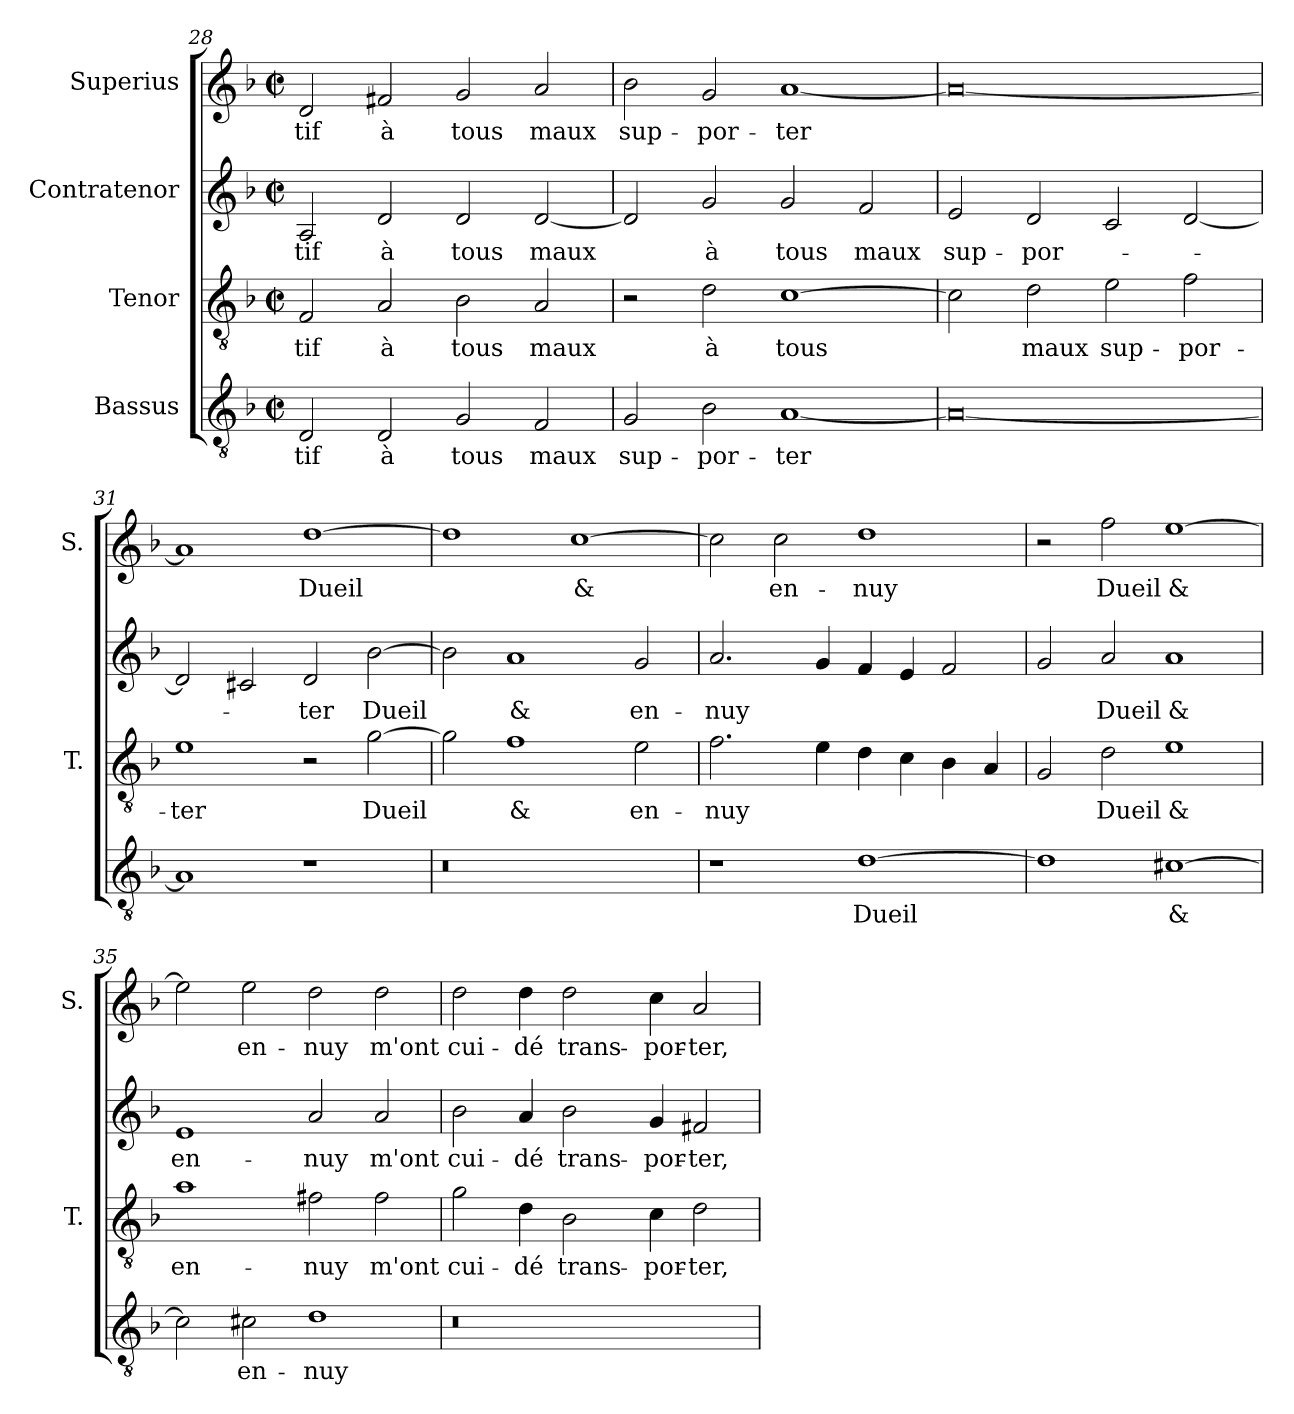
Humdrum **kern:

**kern	**text	**kern	**text	**kern	**text	**kern	**text
*part4	*part4	*part3	*part3	*part2	*part2	*part1	*part1
*staff4	*staff4	*staff3	*staff3	*staff2	*staff2	*staff1	*staff1
*I"Bassus	*	*I"Tenor	*	*I"Contratenor	*	*I"Superius	*
*	*	*I'T.	*	*	*	*I'S.	*
*clefGv2	*	*clefGv2	*	*clefG2	*	*clefG2	*
*k[b-]	*	*k[b-]	*	*k[b-]	*	*k[b-]	*
*F:	*	*F:	*	*F:	*	*F:	*
*M2/2	*	*M2/2	*	*M2/2	*	*M2/2	*
*met(c|)	*	*met(c|)	*	*met(c|)	*	*met(c|)	*
=28	=28	=28	=28	=28	=28	=28	=28
2D/	-tif	2F/	-tif	2A/	-tif	2d/	-tif
2D/	à	2A/	à	2d/	à	2f#X/	à
2G/	tous	2B-\	tous	2d/	tous	2g/	tous
2F/	maux	2A/	maux	[2d/	maux	2a/	maux
=29	=29	=29	=29	=29	=29	=29	=29
2G/	sup-	2r	.	2d/]	.	2b-\	sup-
2B-\	-por-	2d\	à	2g/	à	2g/	-por-
[1A/	-ter	[1c\	tous	2g/	tous	[1a/	-ter
.	.	.	.	2f/	maux	.	.
=30	=30	=30	=30	=30	=30	=30	=30
0A/_	.	2c\]	.	2e/	sup-	0a/_	.
.	.	2d\	maux	2d/	-por-	.	.
.	.	2e\	sup-	2c/	.	.	.
.	.	2f\	-por-	[2d/	.	.	.
=31	=31	=31	=31	=31	=31	=31	=31
1A/]	.	1e\	-ter	2d/]	.	1a/]	.
.	.	.	.	2c#X/	.	.	.
1r	.	2r	.	2d/	-ter	[1dd\	Dueil
.	.	[2g\	Dueil	[2b-\	Dueil	.	.
=32	=32	=32	=32	=32	=32	=32	=32
!LO:N:vis=0	!	!	!	!	!	!	!
1r	.	2g\]	.	2b-\]	.	1dd\]	.
.	.	1f\	&	1a/	&	.	.
1ryy	.	.	.	.	.	[1cc\	&
.	.	2e\	en-	2g/	en-	.	.
!!LO:PB:g=z
=33	=33	=33	=33	=33	=33	=33	=33
1r	.	2.f\	-nuy	2.a/	-nuy	2cc\]	.
.	.	.	.	.	.	2cc\	en-
.	.	4e\	.	4g/	.	.	.
[1d\	Dueil	4d\	.	4f/	.	1dd\	-nuy
.	.	4c\	.	4e/	.	.	.
.	.	4B-\	.	2f/	.	.	.
.	.	4A/	.	.	.	.	.
=34	=34	=34	=34	=34	=34	=34	=34
1d\]	.	2G/	.	2g/	.	2r	.
.	.	2d\	Dueil	2a/	Dueil	2ff\	Dueil
[1c#X\	&	1e\	&	1a/	&	[1ee\	&
=35	=35	=35	=35	=35	=35	=35	=35
2c#\]	.	1a\	en-	1e/	en-	2ee\]	.
2c#X\	en-	.	.	.	.	2ee\	en-
1d\	-nuy	2f#X\	-nuy	2a/	-nuy	2dd\	-nuy
.	.	2f#\	m'ont	2a/	m'ont	2dd\	m'ont
=36	=36	=36	=36	=36	=36	=36	=36
!LO:N:vis=0	!	!	!	!	!	!	!
1r	.	2g\	cui-	2b-\	cui-	2dd\	cui-
.	.	4d\	-dé	4a/	-dé	4dd\	-dé
.	.	2B-\	trans-	2b-\	trans-	2dd\	trans-
1ryy	.	.	.	.	.	.	.
.	.	4c\	-por-	4g/	-por-	4cc\	-por-
.	.	2d\	-ter,	2f#X/	-ter,	2a/	-ter,
=	=	=	=	=	=	=	=
*-	*-	*-	*-	*-	*-	*-	*-
